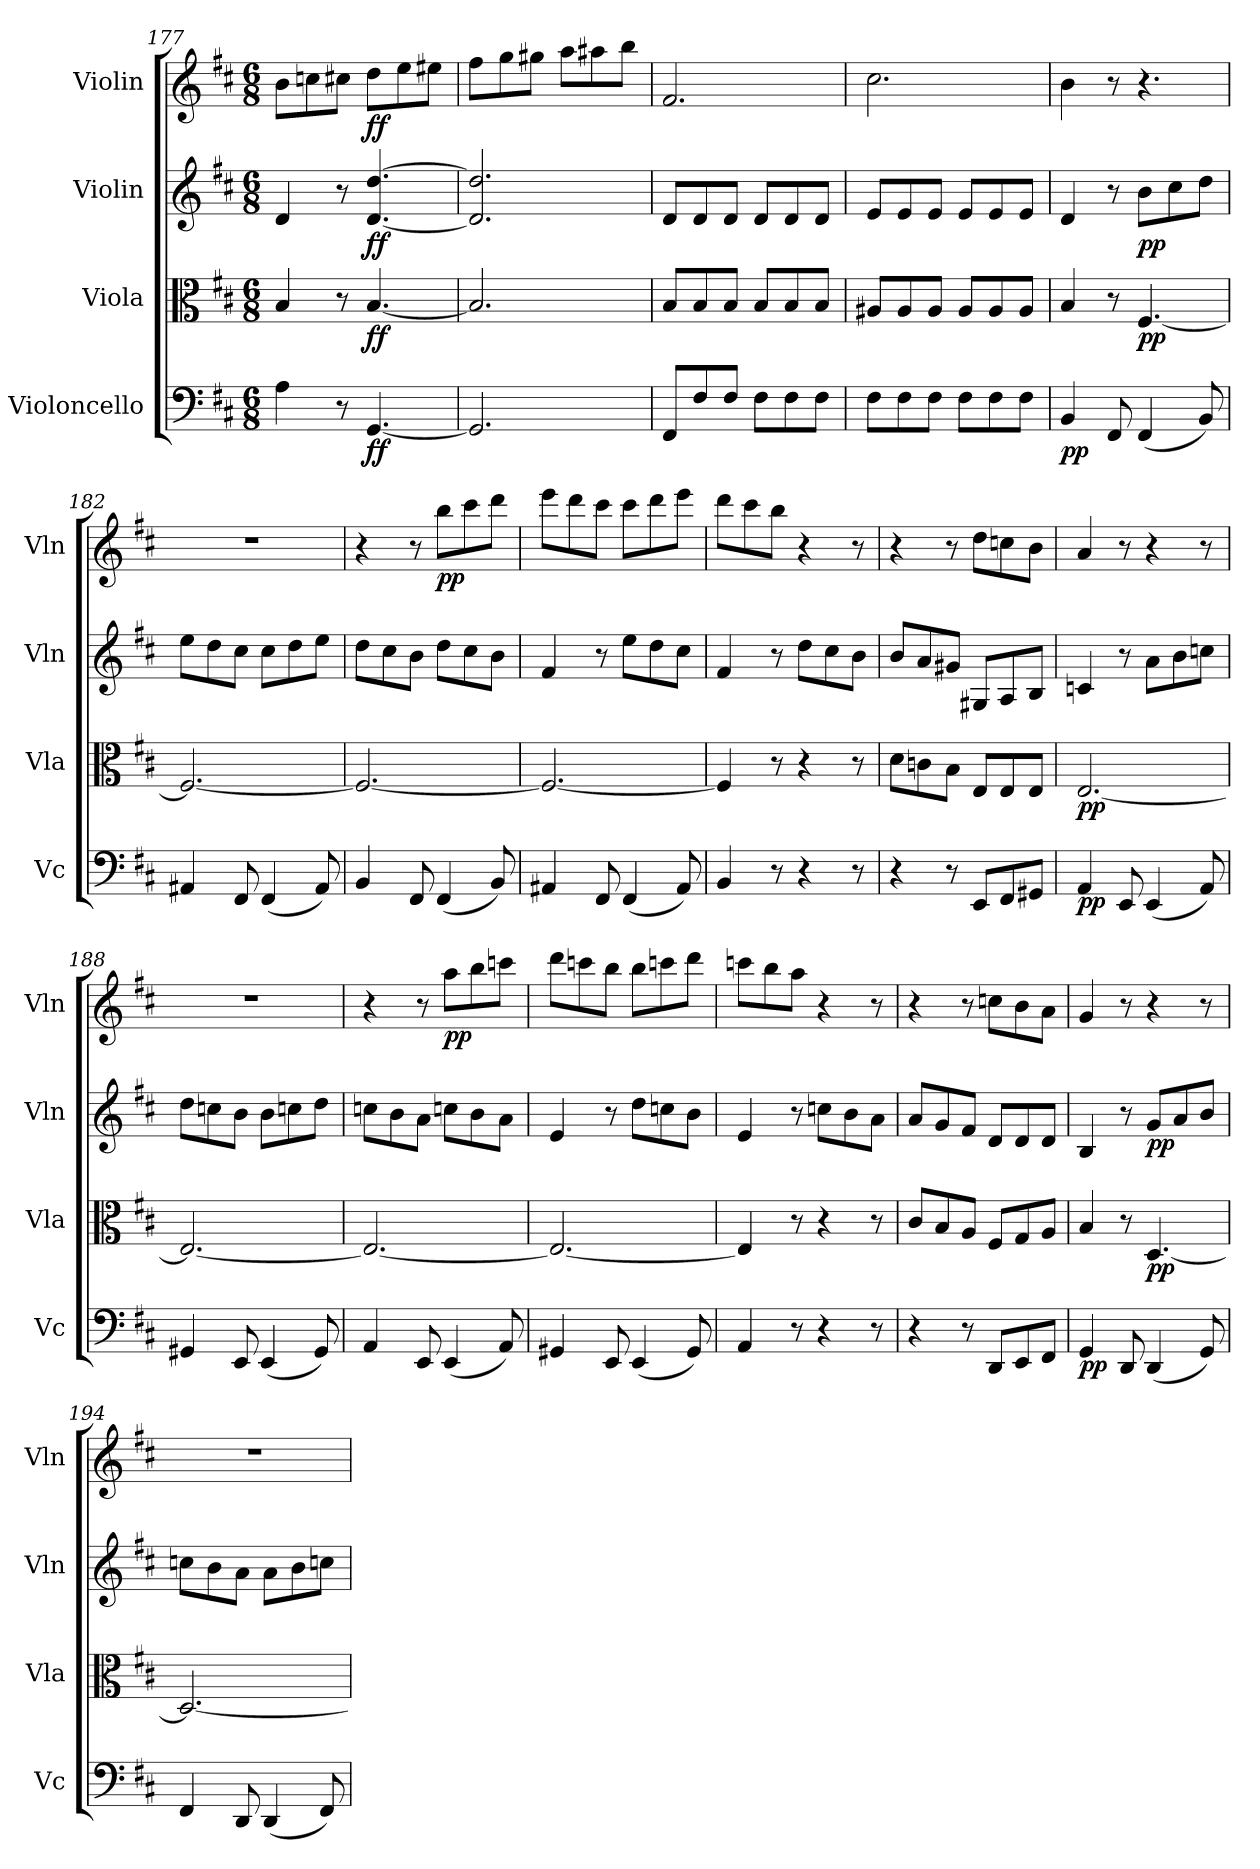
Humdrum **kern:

**kern	**dynam	**kern	**dynam	**kern	**dynam	**kern	**dynam
*part4	*part4	*part3	*part3	*part2	*part2	*part1	*part1
*staff4	*staff4	*staff3	*staff3	*staff2	*staff2	*staff1	*staff1
*I"Violoncello	*	*I"Viola	*	*I"Violin	*	*I"Violin	*
*I'Vc	*	*I'Vla	*	*I'Vln	*	*I'Vln	*
*clefF4	*	*clefC3	*	*clefG2	*	*clefG2	*
*k[f#c#]	*	*k[f#c#]	*	*k[f#c#]	*	*k[f#c#]	*
*D:	*	*D:	*	*D:	*	*D:	*
*M6/8	*	*M6/8	*	*M6/8	*	*M6/8	*
=177	=177	=177	=177	=177	=177	=177	=177
4A\	.	4B/	.	4d/	.	8b\L	.
.	.	.	.	.	.	8ccn\	.
8r	.	8r	.	8r	.	8cc#X\J	.
[4.GG/	ff	[4.B/	ff	[4.d/ [4.dd/	ff	8dd\L	ff
.	.	.	.	.	.	8ee\	.
.	.	.	.	.	.	8ee#X\J	.
=178	=178	=178	=178	=178	=178	=178	=178
2.GG/]	.	2.B/]	.	2.d]/ 2.dd]/	.	8ff#\L	.
.	.	.	.	.	.	8gg\	.
.	.	.	.	.	.	8gg#X\J	.
.	.	.	.	.	.	8aa\L	.
.	.	.	.	.	.	8aa#X\	.
.	.	.	.	.	.	8bb\J	.
=179	=179	=179	=179	=179	=179	=179	=179
8FF#/L	.	8B/L	.	8d/L	.	2.f#/	.
8F#/	.	8B/	.	8d/	.	.	.
8F#/J	.	8B/J	.	8d/J	.	.	.
8F#\L	.	8B/L	.	8d/L	.	.	.
8F#\	.	8B/	.	8d/	.	.	.
8F#\J	.	8B/J	.	8d/J	.	.	.
=180	=180	=180	=180	=180	=180	=180	=180
8F#\L	.	8A#X/L	.	8e/L	.	2.cc#\	.
8F#\	.	8A#/	.	8e/	.	.	.
8F#\J	.	8A#/J	.	8e/J	.	.	.
8F#\L	.	8A#/L	.	8e/L	.	.	.
8F#\	.	8A#/	.	8e/	.	.	.
8F#\J	.	8A#/J	.	8e/J	.	.	.
=181	=181	=181	=181	=181	=181	=181	=181
4BB/	pp	4B/	.	4d/	.	4b\	.
8FF#/	.	8r	.	8r	.	8r	.
(4FF#/	.	[4.F#/	pp	8b\L	pp	4.r	.
.	.	.	.	8cc#\	.	.	.
8BB/)	.	.	.	8dd\J	.	.	.
=182	=182	=182	=182	=182	=182	=182	=182
4AA#X/	.	2.F#/_	.	8ee\L	.	2.r	.
.	.	.	.	8dd\	.	.	.
8FF#/	.	.	.	8cc#\J	.	.	.
(4FF#/	.	.	.	8cc#\L	.	.	.
.	.	.	.	8dd\	.	.	.
8AA#/)	.	.	.	8ee\J	.	.	.
=183	=183	=183	=183	=183	=183	=183	=183
4BB/	.	2.F#/_	.	8dd\L	.	4r	.
.	.	.	.	8cc#\	.	.	.
8FF#/	.	.	.	8b\J	.	8r	.
(4FF#/	.	.	.	8dd\L	.	8bb\L	pp
.	.	.	.	8cc#\	.	8ccc#\	.
8BB/)	.	.	.	8b\J	.	8ddd\J	.
=184	=184	=184	=184	=184	=184	=184	=184
4AA#X/	.	2.F#/_	.	4f#/	.	8eee\L	.
.	.	.	.	.	.	8ddd\	.
8FF#/	.	.	.	8r	.	8ccc#\J	.
(4FF#/	.	.	.	8ee\L	.	8ccc#\L	.
.	.	.	.	8dd\	.	8ddd\	.
8AA#/)	.	.	.	8cc#\J	.	8eee\J	.
=185	=185	=185	=185	=185	=185	=185	=185
4BB/	.	4F#/]	.	4f#/	.	8ddd\L	.
.	.	.	.	.	.	8ccc#\	.
8r	.	8r	.	8r	.	8bb\J	.
4r	.	4r	.	8dd\L	.	4r	.
.	.	.	.	8cc#\	.	.	.
8r	.	8r	.	8b\J	.	8r	.
=186	=186	=186	=186	=186	=186	=186	=186
4r	.	8d\L	.	8b/L	.	4r	.
.	.	8cn\	.	8a/	.	.	.
8r	.	8B\J	.	8g#X/J	.	8r	.
8EE/L	.	8E/L	.	8G#X/L	.	8dd\L	.
8FF#/	.	8E/	.	8A/	.	8ccn\	.
8GG#X/J	.	8E/J	.	8B/J	.	8b\J	.
=187	=187	=187	=187	=187	=187	=187	=187
4AA/	pp	[2.E/	pp	4cn/	.	4a/	.
8EE/	.	.	.	8r	.	8r	.
(4EE/	.	.	.	8a\L	.	4r	.
.	.	.	.	8b\	.	.	.
8AA/)	.	.	.	8ccn\J	.	8r	.
=188	=188	=188	=188	=188	=188	=188	=188
4GG#X/	.	2.E/_	.	8dd\L	.	2.r	.
.	.	.	.	8ccn\	.	.	.
8EE/	.	.	.	8b\J	.	.	.
(4EE/	.	.	.	8b\L	.	.	.
.	.	.	.	8ccn\	.	.	.
8GG#/)	.	.	.	8dd\J	.	.	.
=189	=189	=189	=189	=189	=189	=189	=189
4AA/	.	2.E/_	.	8ccn\L	.	4r	.
.	.	.	.	8b\	.	.	.
8EE/	.	.	.	8a\J	.	8r	.
(4EE/	.	.	.	8ccn\L	.	8aa\L	pp
.	.	.	.	8b\	.	8bb\	.
8AA/)	.	.	.	8a\J	.	8cccn\J	.
=190	=190	=190	=190	=190	=190	=190	=190
4GG#X/	.	2.E/_	.	4e/	.	8ddd\L	.
.	.	.	.	.	.	8cccn\	.
8EE/	.	.	.	8r	.	8bb\J	.
(4EE/	.	.	.	8dd\L	.	8bb\L	.
.	.	.	.	8ccn\	.	8cccn\	.
8GG#/)	.	.	.	8b\J	.	8ddd\J	.
=191	=191	=191	=191	=191	=191	=191	=191
4AA/	.	4E/]	.	4e/	.	8cccn\L	.
.	.	.	.	.	.	8bb\	.
8r	.	8r	.	8r	.	8aa\J	.
4r	.	4r	.	8ccn\L	.	4r	.
.	.	.	.	8b\	.	.	.
8r	.	8r	.	8a\J	.	8r	.
=192	=192	=192	=192	=192	=192	=192	=192
4r	.	8c#/L	.	8a/L	.	4r	.
.	.	8B/	.	8g/	.	.	.
8r	.	8A/J	.	8f#/J	.	8r	.
8DD/L	.	8F#/L	.	8d/L	.	8ccn\L	.
8EE/	.	8G/	.	8d/	.	8b\	.
8FF#/J	.	8A/J	.	8d/J	.	8a\J	.
=193	=193	=193	=193	=193	=193	=193	=193
4GG/	pp	4B/	.	4B/	.	4g/	.
8DD/	.	8r	.	8r	.	8r	.
(4DD/	.	[4.D/	pp	8g/L	pp	4r	.
.	.	.	.	8a/	.	.	.
8GG/)	.	.	.	8b/J	.	8r	.
=194	=194	=194	=194	=194	=194	=194	=194
4FF#/	.	2.D/_	.	8ccn\L	.	2.r	.
.	.	.	.	8b\	.	.	.
8DD/	.	.	.	8a\J	.	.	.
(4DD/	.	.	.	8a\L	.	.	.
.	.	.	.	8b\	.	.	.
8FF#/)	.	.	.	8ccn\J	.	.	.
=	=	=	=	=	=	=	=
*-	*-	*-	*-	*-	*-	*-	*-
